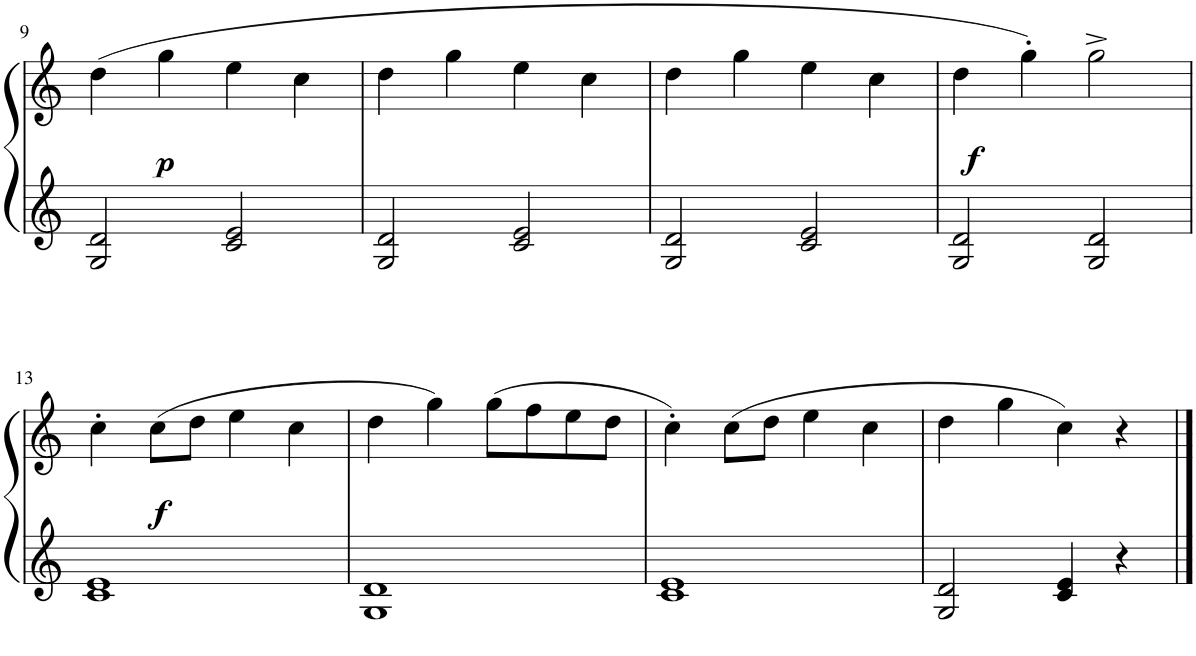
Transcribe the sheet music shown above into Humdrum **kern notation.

**kern	**kern	**dynam
*part1	*part1	*part1
*staff2	*staff1	*staff1/2
*I"Piano	*	*
*I'Pno	*	*
!!LO:PB:g=z
*clefG2	*clefG2	*
*k[]	*k[]	*
*M4/4	*M4/4	*
=9	=9	=9
!	!	!LO:DY:b
2G/ 2d/	(4dd\	p
.	4gg\	.
2c/ 2e/	4ee\	.
.	4cc\	.
=10	=10	=10
2G/ 2d/	4dd\	.
.	4gg\	.
2c/ 2e/	4ee\	.
.	4cc\	.
=11	=11	=11
2G/ 2d/	4dd\	.
.	4gg\	.
2c/ 2e/	4ee\	.
.	4cc\	.
=12	=12	=12
!	!	!LO:DY:b
2G/ 2d/	4dd\	f
.	4gg'\)	.
2G/ 2d/	2gg^\	.
!!LO:LB:g=z
=13	=13	=13
!	!	!LO:DY:b
1c 1e	4cc'\	f
.	(8cc\L	.
.	8dd\J	.
.	4ee\	.
.	4cc\	.
=14	=14	=14
1G 1d	4dd\	.
.	4gg\)	.
.	(8gg\L	.
.	8ff\	.
.	8ee\	.
.	8dd\J	.
=15	=15	=15
1c 1e	4cc'\)	.
.	(8cc\L	.
.	8dd\J	.
.	4ee\	.
.	4cc\	.
=16	=16	=16
2G/ 2d/	4dd\	.
.	4gg\	.
4c/ 4e/	4cc\)	.
4r	4r	.
==	==	==
*-	*-	*-
